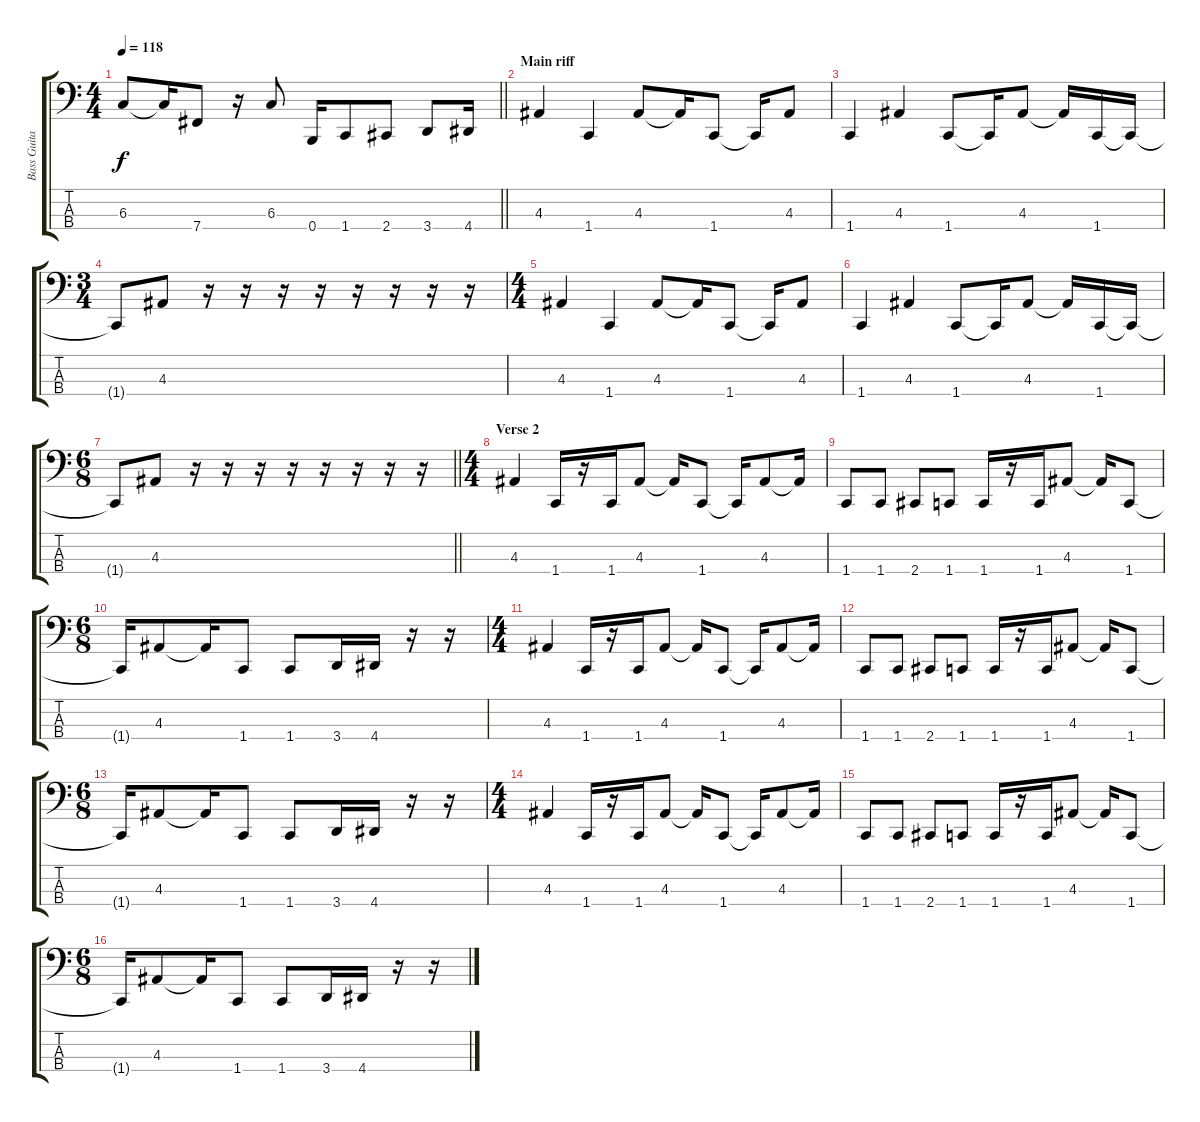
\track ("Bass Guitar" "Bass Guita") {instrument electricbassfinger}
\staff {score tabs}
\tuning (E2 B1 Gb1 B0) {hide}
\ts (4 4)
\tempo 118
\clef f4
\barLineRight lightlight
\ks c
6.3.8{dy f} 6.3{t}.16 7.4.8 r.16 6.3.8 0.4.16 1.4.8 2.4.8 3.4.8 4.4.16 |
\section ("" "Main riff")
4.3.4 1.4.4 4.3.8 4.3{t}.16 1.4.8 1.4{t}.16 4.3.8 |
1.4.4 4.3.4 1.4.8 1.4{t}.16 4.3.8 4.3{t}.16 1.4.16 1.4{t}.16 |
\ts (3 4)
1.4{t}.8 4.3.8 r.16 r.16 r.16 r.16 r.16 r.16 r.16 r.16 |
\ts (4 4)
4.3.4 1.4.4 4.3.8 4.3{t}.16 1.4.8 1.4{t}.16 4.3.8 |
1.4.4 4.3.4 1.4.8 1.4{t}.16 4.3.8 4.3{t}.16 1.4.16 1.4{t}.16 |
\ts (6 8)
\barLineRight lightlight
1.4{t}.8 4.3.8 r.16 r.16 r.16 r.16 r.16 r.16 r.16 r.16 |
\ts (4 4)
\section ("" "Verse 2")
4.3.4 1.4.16 r.16 1.4.16 4.3.8 4.3{t}.16 1.4.8 1.4{t}.16 4.3.8 4.3{t}.16 |
1.4.8 1.4.8 2.4.8 1.4.8 1.4.16 r.16 1.4.16 4.3.8 4.3{t}.16 1.4.8 |
\ts (6 8)
1.4{t}.16 4.3.8 4.3{t}.16 1.4.8 1.4.8 3.4.16 4.4.16 r.16 r.16 |
\ts (4 4)
4.3.4 1.4.16 r.16 1.4.16 4.3.8 4.3{t}.16 1.4.8 1.4{t}.16 4.3.8 4.3{t}.16 |
1.4.8 1.4.8 2.4.8 1.4.8 1.4.16 r.16 1.4.16 4.3.8 4.3{t}.16 1.4.8 |
\ts (6 8)
1.4{t}.16 4.3.8 4.3{t}.16 1.4.8 1.4.8 3.4.16 4.4.16 r.16 r.16 |
\ts (4 4)
4.3.4 1.4.16 r.16 1.4.16 4.3.8 4.3{t}.16 1.4.8 1.4{t}.16 4.3.8 4.3{t}.16 |
1.4.8 1.4.8 2.4.8 1.4.8 1.4.16 r.16 1.4.16 4.3.8 4.3{t}.16 1.4.8 |
\ts (6 8)
1.4{t}.16 4.3.8 4.3{t}.16 1.4.8 1.4.8 3.4.16 4.4.16 r.16 r.16
